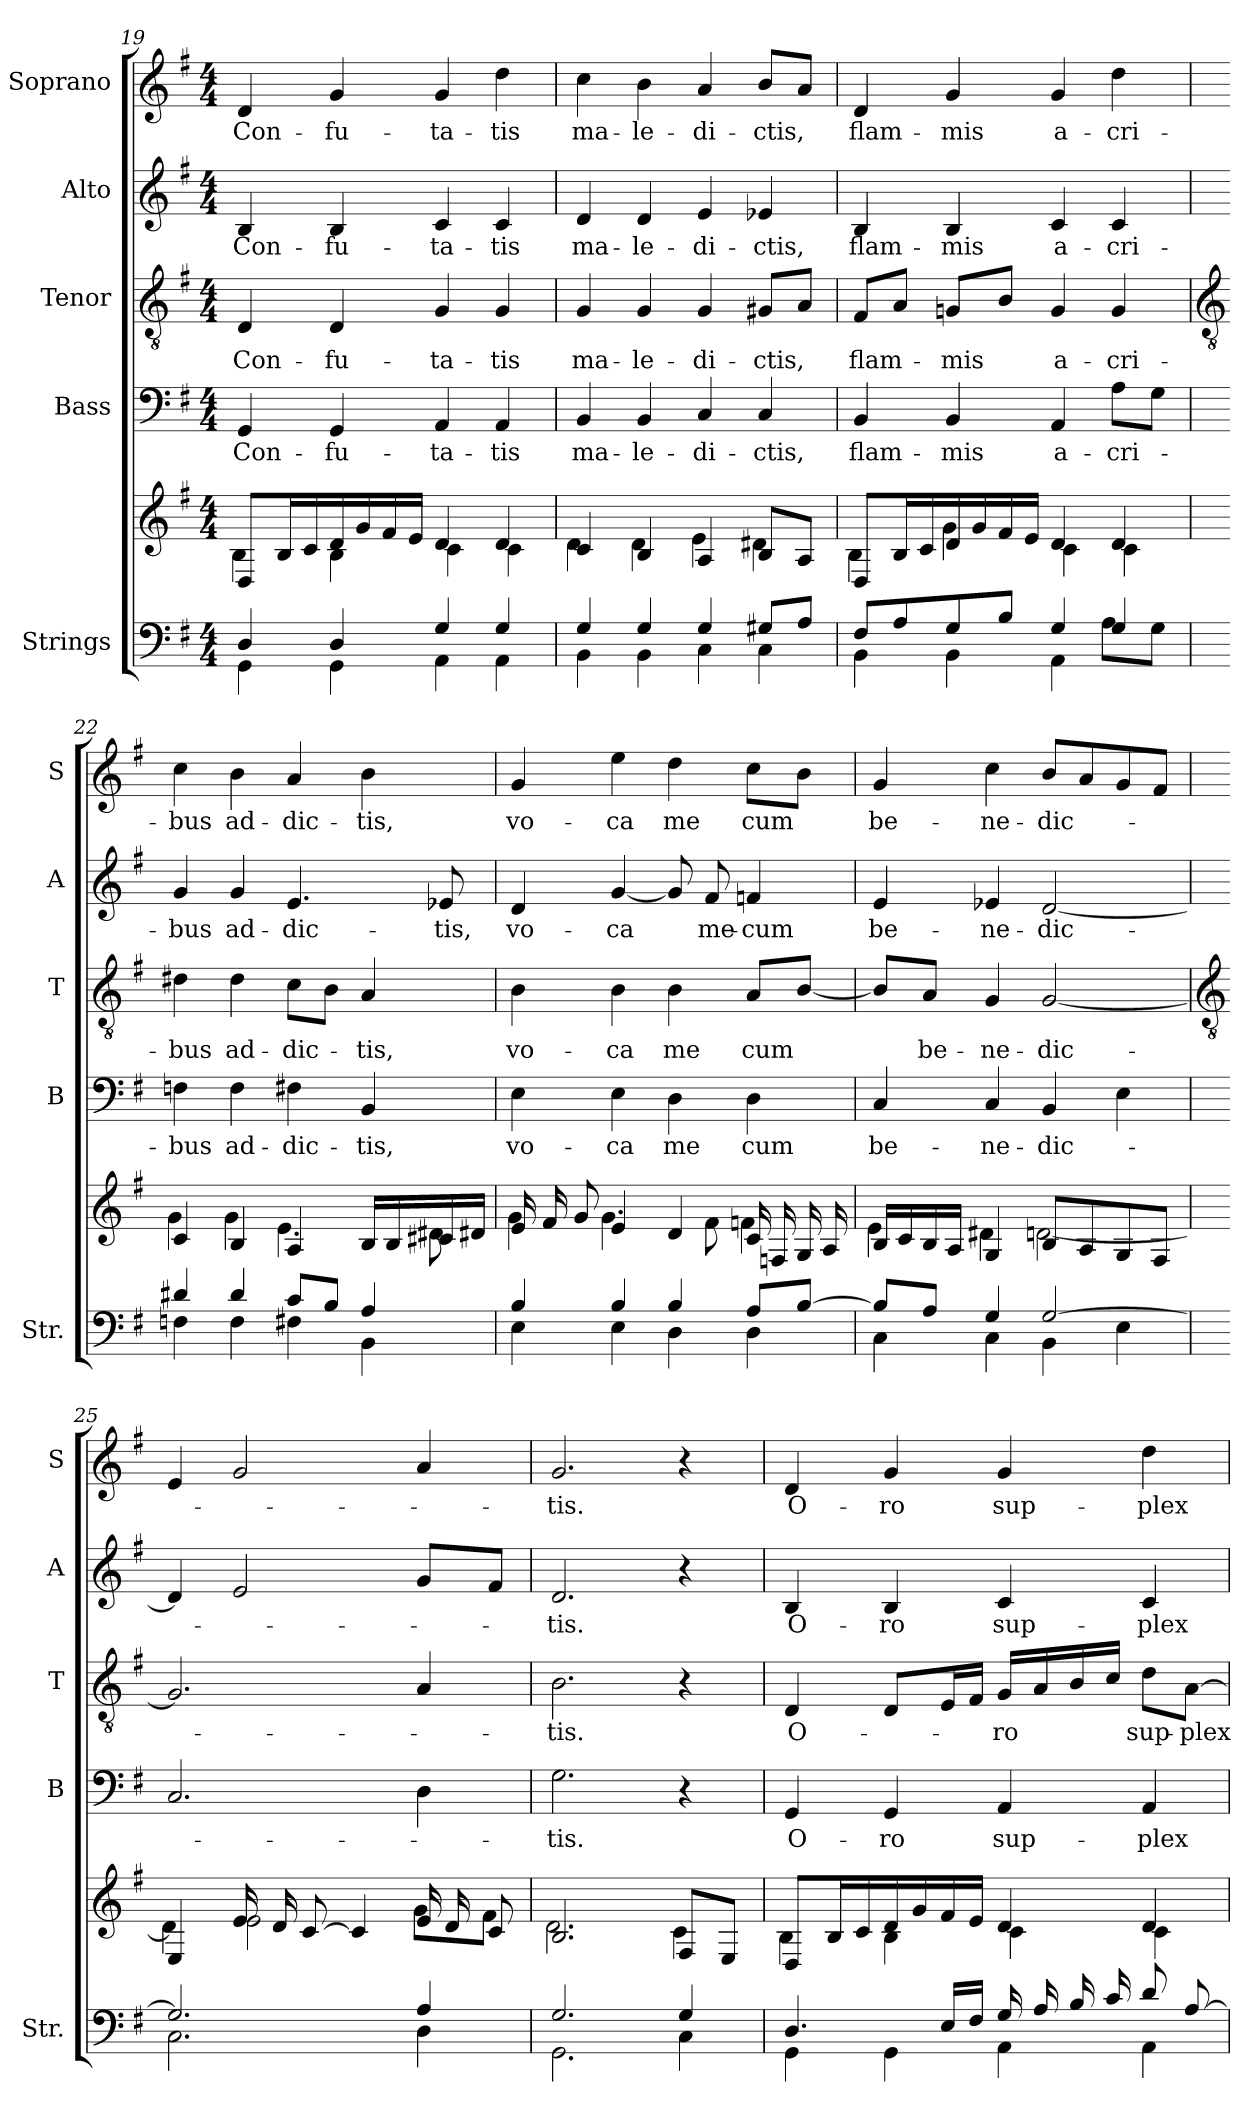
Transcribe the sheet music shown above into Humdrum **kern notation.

**kern	**kern	**kern	**text	**kern	**text	**kern	**text	**kern	**text
*part5	*part5	*part4	*part4	*part3	*part3	*part2	*part2	*part1	*part1
*staff6	*staff5	*staff4	*staff4	*staff3	*staff3	*staff2	*staff2	*staff1	*staff1
*I"Strings	*	*I"Bass	*	*I"Tenor	*	*I"Alto	*	*I"Soprano	*
*I'Str.	*	*I'B	*	*I'T	*	*I'A	*	*I'S	*
!!LO:LB:g=z
*clefF4	*clefG2	*clefF4	*	*clefGv2	*	*clefG2	*	*clefG2	*
*k[f#]	*k[f#]	*k[f#]	*	*k[f#]	*	*k[f#]	*	*k[f#]	*
*G:	*G:	*G:	*	*G:	*	*G:	*	*G:	*
*M4/4	*M4/4	*M4/4	*	*M4/4	*	*M4/4	*	*M4/4	*
=19	=19	=19	=19	=19	=19	=19	=19	=19	=19
*^	*^	*	*	*	*	*	*	*	*
!	!	!	!	!	!LO:LY:b	!	!LO:LY:b	!	!LO:LY:b	!	!LO:LY:b
4D/	4GG\	8D/L	4B\	4GG	Con-	4D	Con-	4B	Con-	4d	Con-
.	.	16B/L	.	.	.	.	.	.	.	.	.
.	.	16c/	.	.	.	.	.	.	.	.	.
!	!	!	!	!	!LO:LY:b	!	!LO:LY:b	!	!LO:LY:b	!	!LO:LY:b
4D/	4GG\	16d/	4B\	4GG	-fu-	4D	-fu-	4B	-fu-	4g	-fu-
.	.	16g/	.	.	.	.	.	.	.	.	.
.	.	16f#/	.	.	.	.	.	.	.	.	.
.	.	16e/JJ	.	.	.	.	.	.	.	.	.
!	!	!	!	!	!LO:LY:b	!	!LO:LY:b	!	!LO:LY:b	!	!LO:LY:b
4G/	4AA\	4d/	4c\	4AA	-ta-	4G	-ta-	4c	-ta-	4g	-ta-
!	!	!	!	!	!LO:LY:b	!	!LO:LY:b	!	!LO:LY:b	!	!LO:LY:b
4G/	4AA\	4d/	4c\	4AA	-tis	4G	-tis	4c	-tis	4dd	-tis
=20	=20	=20	=20	=20	=20	=20	=20	=20	=20	=20	=20
!	!	!	!	!	!LO:LY:b	!	!LO:LY:b	!	!LO:LY:b	!	!LO:LY:b
4G/	4BB\	4c/	4d\	4BB	ma-	4G	ma-	4d	ma-	4cc	ma-
!	!	!	!	!	!LO:LY:b	!	!LO:LY:b	!	!LO:LY:b	!	!LO:LY:b
4G/	4BB\	4B/	4d\	4BB	-le-	4G	-le-	4d	-le-	4b	-le-
!	!	!	!	!	!LO:LY:b	!	!LO:LY:b	!	!LO:LY:b	!	!LO:LY:b
4G/	4C\	4A/	4e\	4C	-di-	4G	-di-	4e	-di-	4a	-di-
!	!	!	!	!	!LO:LY:b	!	!LO:LY:b	!	!LO:LY:b	!	!LO:LY:b
8G#X/L	4C\	8B/L	4d#X\	4C	-ctis,	8G#XL	-ctis,	4e-X	-ctis,	8bL	-ctis,
8A/J	.	8A/J	.	.	.	8AJ	.	.	.	8aJ	.
=21	=21	=21	=21	=21	=21	=21	=21	=21	=21	=21	=21
!	!	!	!	!	!LO:LY:b	!	!LO:LY:b	!	!LO:LY:b	!	!LO:LY:b
8F#/L	4BB\	8D/L	4B\	4BB	flam-	8F#L	flam-	4B	flam-	4d	flam-
8A/	.	16B/L	.	.	.	8AJ	.	.	.	.	.
.	.	16c/	.	.	.	.	.	.	.	.	.
!	!	!	!	!	!LO:LY:b	!	!LO:LY:b	!	!LO:LY:b	!	!LO:LY:b
8G/	4BB\	16d/	4g\	4BB	-mis	8GnL	-mis	4B	-mis	4g	-mis
.	.	16g/	.	.	.	.	.	.	.	.	.
8B/J	.	16f#/	.	.	.	8BJ	.	.	.	.	.
.	.	16e/JJ	.	.	.	.	.	.	.	.	.
!	!	!	!	!	!LO:LY:b	!	!LO:LY:b	!	!LO:LY:b	!	!LO:LY:b
4G/	4AA\	4d/	4c\	4AA	a-	4G	a-	4c	a-	4g	a-
!	!	!	!	!	!LO:LY:b	!	!LO:LY:b	!	!LO:LY:b	!	!LO:LY:b
4G/	8A\L	4d/	4c\	8AL	-cri-	4G	-cri-	4c	-cri-	4dd	-cri-
.	8G\J	.	.	8GJ	.	.	.	.	.	.	.
!!LO:LB:g=z
=22	=22	=22	=22	=22	=22	=22	=22	=22	=22	=22	=22
*	*	*	*	*	*	*clefGv2	*	*	*	*	*
!	!	!	!	!	!LO:LY:b	!	!LO:LY:b	!	!LO:LY:b	!	!LO:LY:b
4d#X/	4Fn\	4c/	4g\	4Fn	-bus	4d#X	-bus	4g	-bus	4cc	-bus
!	!	!	!	!	!LO:LY:b	!	!LO:LY:b	!	!LO:LY:b	!	!LO:LY:b
4d#/	4F\	4B/	4g\	4F	ad-	4d#	ad-	4g	ad-	4b	ad-
!	!	!	!	!	!LO:LY:b	!	!LO:LY:b	!	!LO:LY:b	!	!LO:LY:b
8c/L	4F#X\	4A/	4.e\	4F#X	-dic-	8cL	-dic-	4.e	-dic-	4a	-dic-
8B/J	.	.	.	.	.	8BJ	.	.	.	.	.
!	!	!	!	!	!LO:LY:b	!	!LO:LY:b	!	!	!	!LO:LY:b
4A/	4BB\	16B/LL	.	4BB	-tis,	4A	-tis,	.	.	4b	-tis,
.	.	16B/	.	.	.	.	.	.	.	.	.
!	!	!	!	!	!	!	!	!	!LO:LY:b	!	!
.	.	16c#X/	8d#X\	.	.	.	.	8e-X	-tis,	.	.
.	.	16d#X/JJ	.	.	.	.	.	.	.	.	.
=23	=23	=23	=23	=23	=23	=23	=23	=23	=23	=23	=23
!	!	!	!	!	!LO:LY:b	!	!LO:LY:b	!	!LO:LY:b	!	!LO:LY:b
4B/	4E\	16e/LL	4g\	4E	vo-	4B	vo-	4d	vo-	4g	vo-
.	.	16f#/	.	.	.	.	.	.	.	.	.
.	.	8g/J	.	.	.	.	.	.	.	.	.
!	!	!	!	!	!LO:LY:b	!	!LO:LY:b	!	!LO:LY:b	!	!LO:LY:b
4B/	4E\	4e/	4.g\	4E	-ca	4B	-ca	[4g	-ca	4ee	-ca
!	!	!	!	!	!LO:LY:b	!	!LO:LY:b	!	!	!	!LO:LY:b
4B/	4D\	4d/	.	4D	me	4B	me	8g]	.	4dd	me
!	!	!	!	!	!	!	!	!	!LO:LY:b	!	!
.	.	.	8f#\	.	.	.	.	8f#	me-	.	.
!	!	!	!	!	!LO:LY:b	!	!LO:LY:b	!	!LO:LY:b	!	!LO:LY:b
8A/L	4D\	16c/LL	4fn\	4D	cum	8AL	cum	4fn	-cum	8ccL	cum
.	.	16Fn/	.	.	.	.	.	.	.	.	.
[8B/J	.	16G/	.	.	.	[8BJ	.	.	.	8bJ	.
.	.	16A/JJ	.	.	.	.	.	.	.	.	.
=24	=24	=24	=24	=24	=24	=24	=24	=24	=24	=24	=24
!	!	!	!	!	!LO:LY:b	!	!	!	!LO:LY:b	!	!LO:LY:b
8B/L]	4C\	16B/LL	4e\	4C	be-	8BL]	.	4e	be-	4g	be-
.	.	16c/	.	.	.	.	.	.	.	.	.
!	!	!	!	!	!	!	!LO:LY:b	!	!	!	!
8A/J	.	16B/	.	.	.	8AJ	be-	.	.	.	.
.	.	16A/JJ	.	.	.	.	.	.	.	.	.
!	!	!	!	!	!LO:LY:b	!	!LO:LY:b	!	!LO:LY:b	!	!LO:LY:b
4G/	4C\	4G/	4d#X\	4C	-ne-	4G	-ne-	4e-X	-ne-	4cc	-ne-
!	!	!	!	!	!LO:LY:b	!	!LO:LY:b	!	!LO:LY:b	!	!LO:LY:b
[2G/	4BB\	8B/L	[2dn\	4BB	-dic-	[2G	-dic-	[2d	-dic-	8bL	-dic-
.	.	8A/	.	.	.	.	.	.	.	8a	.
.	4E\	8G/	.	4E	.	.	.	.	.	8g	.
.	.	8F#/J	.	.	.	.	.	.	.	8f#J	.
!!LO:LB:g=z
=25	=25	=25	=25	=25	=25	=25	=25	=25	=25	=25	=25
*	*	*	*	*	*	*clefGv2	*	*	*	*	*
2.G/]	2.C\	4E/	4d\]	2.C	.	2.G]	.	4d]	.	4e	.
.	.	16e/LL	2e\	.	.	.	.	2e	.	2g	.
.	.	16d/	.	.	.	.	.	.	.	.	.
.	.	[8c/J	.	.	.	.	.	.	.	.	.
.	.	4c/]	.	.	.	.	.	.	.	.	.
4A/	4D\	16e/LL	8g\L	4D	.	4A	.	8gL	.	4a	.
.	.	16d/	.	.	.	.	.	.	.	.	.
.	.	8c/J	8f#\J	.	.	.	.	8f#J	.	.	.
=26	=26	=26	=26	=26	=26	=26	=26	=26	=26	=26	=26
!	!	!	!	!	!LO:LY:b	!	!LO:LY:b	!	!LO:LY:b	!	!LO:LY:b
2.G/	2.GG\	2.B/	2.d\	2.G	-tis.	2.B	-tis.	2.d	-tis.	2.g	-tis.
4G/	4C\	8F#/L	4c\	4r	.	4r	.	4r	.	4r	.
.	.	8E/J	.	.	.	.	.	.	.	.	.
=27	=27	=27	=27	=27	=27	=27	=27	=27	=27	=27	=27
!	!	!	!	!	!LO:LY:b	!	!LO:LY:b	!	!LO:LY:b	!	!LO:LY:b
4.D/	4GG\	8D/L	4B\	4GG	O-	4D	O-	4B	O-	4d	O-
.	.	16B/L	.	.	.	.	.	.	.	.	.
.	.	16c/	.	.	.	.	.	.	.	.	.
!	!	!	!	!	!LO:LY:b	!	!	!	!LO:LY:b	!	!LO:LY:b
.	4GG\	16d/	4B\	4GG	-ro	8DL	.	4B	-ro	4g	-ro
.	.	16g/	.	.	.	.	.	.	.	.	.
16E/LL	.	16f#/	.	.	.	16EL	.	.	.	.	.
16F#/JJ	.	16e/JJ	.	.	.	16F#JJ	.	.	.	.	.
!	!	!	!	!	!LO:LY:b	!	!LO:LY:b	!	!LO:LY:b	!	!LO:LY:b
16G/LL	4AA\	4d/	4c\	4AA	sup-	16GLL	-ro	4c	sup-	4g	sup-
16A/	.	.	.	.	.	16A	.	.	.	.	.
16B/	.	.	.	.	.	16B	.	.	.	.	.
16c/	.	.	.	.	.	16cJJ	.	.	.	.	.
!	!	!	!	!	!LO:LY:b	!	!LO:LY:b	!	!LO:LY:b	!	!LO:LY:b
8d/	4AA\	4d/	4c\	4AA	-plex	8dL	sup-	4c	-plex	4dd	-plex
!	!	!	!	!	!	!	!LO:LY:b	!	!	!	!
[8A/J	.	.	.	.	.	[8AJ	-plex	.	.	.	.
*v	*v	*	*	*	*	*	*	*	*	*	*
*	*v	*v	*	*	*	*	*	*	*	*
=	=	=	=	=	=	=	=	=	=
*-	*-	*-	*-	*-	*-	*-	*-	*-	*-
